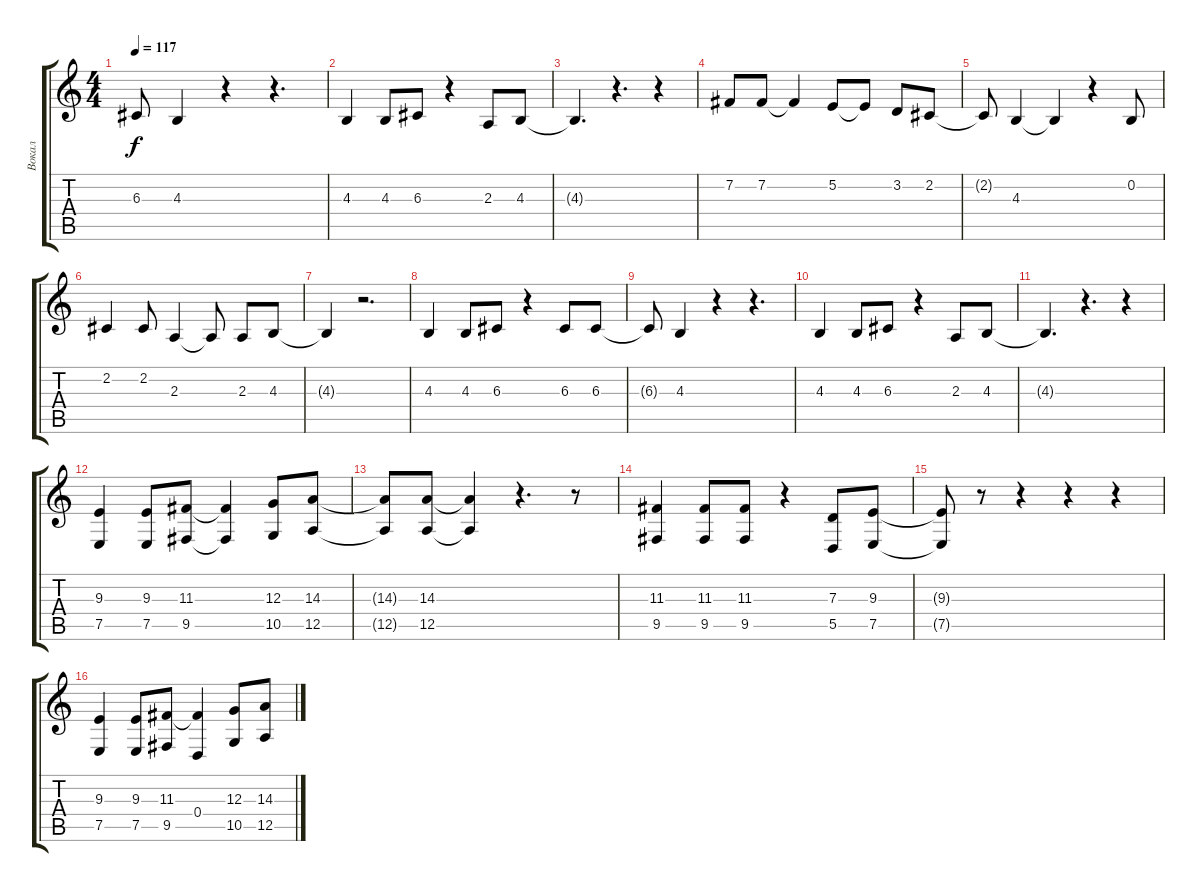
\track ("Вокал" "Вокал") {instrument altosax}
\staff {score tabs}
\tuning (E4 B3 G3 D3 A2 E2) {hide}
\ts (4 4)
\tempo 117
\clef g2
\ks c
6.3{t}.8{dy f} 4.3.4 r.4 r.4{d} |
4.3.4 4.3.8 6.3.8 r.4 2.3.8 4.3.8 |
4.3{t}.4{d} r.4{d} r.4 |
7.2.8 7.2.8 7.2{t}.4 5.2.8 5.2{t}.8 3.2.8 2.2.8 |
2.2{t}.8 4.3.4 4.3{t}.4 r.4 0.2.8 |
2.2.4 2.2.8 2.3.4 2.3{t}.8 2.3.8 4.3.8 |
4.3{t}.4 r.2{d} |
4.3.4 4.3.8 6.3.8 r.4 6.3.8 6.3.8 |
6.3{t}.8 4.3.4 r.4 r.4{d} |
4.3.4 4.3.8 6.3.8 r.4 2.3.8 4.3.8 |
4.3{t}.4{d} r.4{d} r.4 |
(9.3 7.5).4 (9.3 7.5).8 (11.3 9.5).8 (11.3{t} 9.5{t}).4 (12.3 10.5).8 (14.3 12.5).8 |
(14.3{t} 12.5{t}).8 (14.3 12.5).8 (14.3{t} 12.5{t}).4 r.4{d} r.8 |
(11.3 9.5).4 (11.3 9.5).8 (11.3 9.5).8 r.4 (7.3 5.5).8 (9.3 7.5).8 |
(9.3{t} 7.5{t}).8 r.8 r.4 r.4 r.4 |
(9.3 7.5).4 (9.3 7.5).8 (11.3 9.5).8 (11.3{t} 0.4).4 (12.3 10.5).8 (14.3 12.5).8
